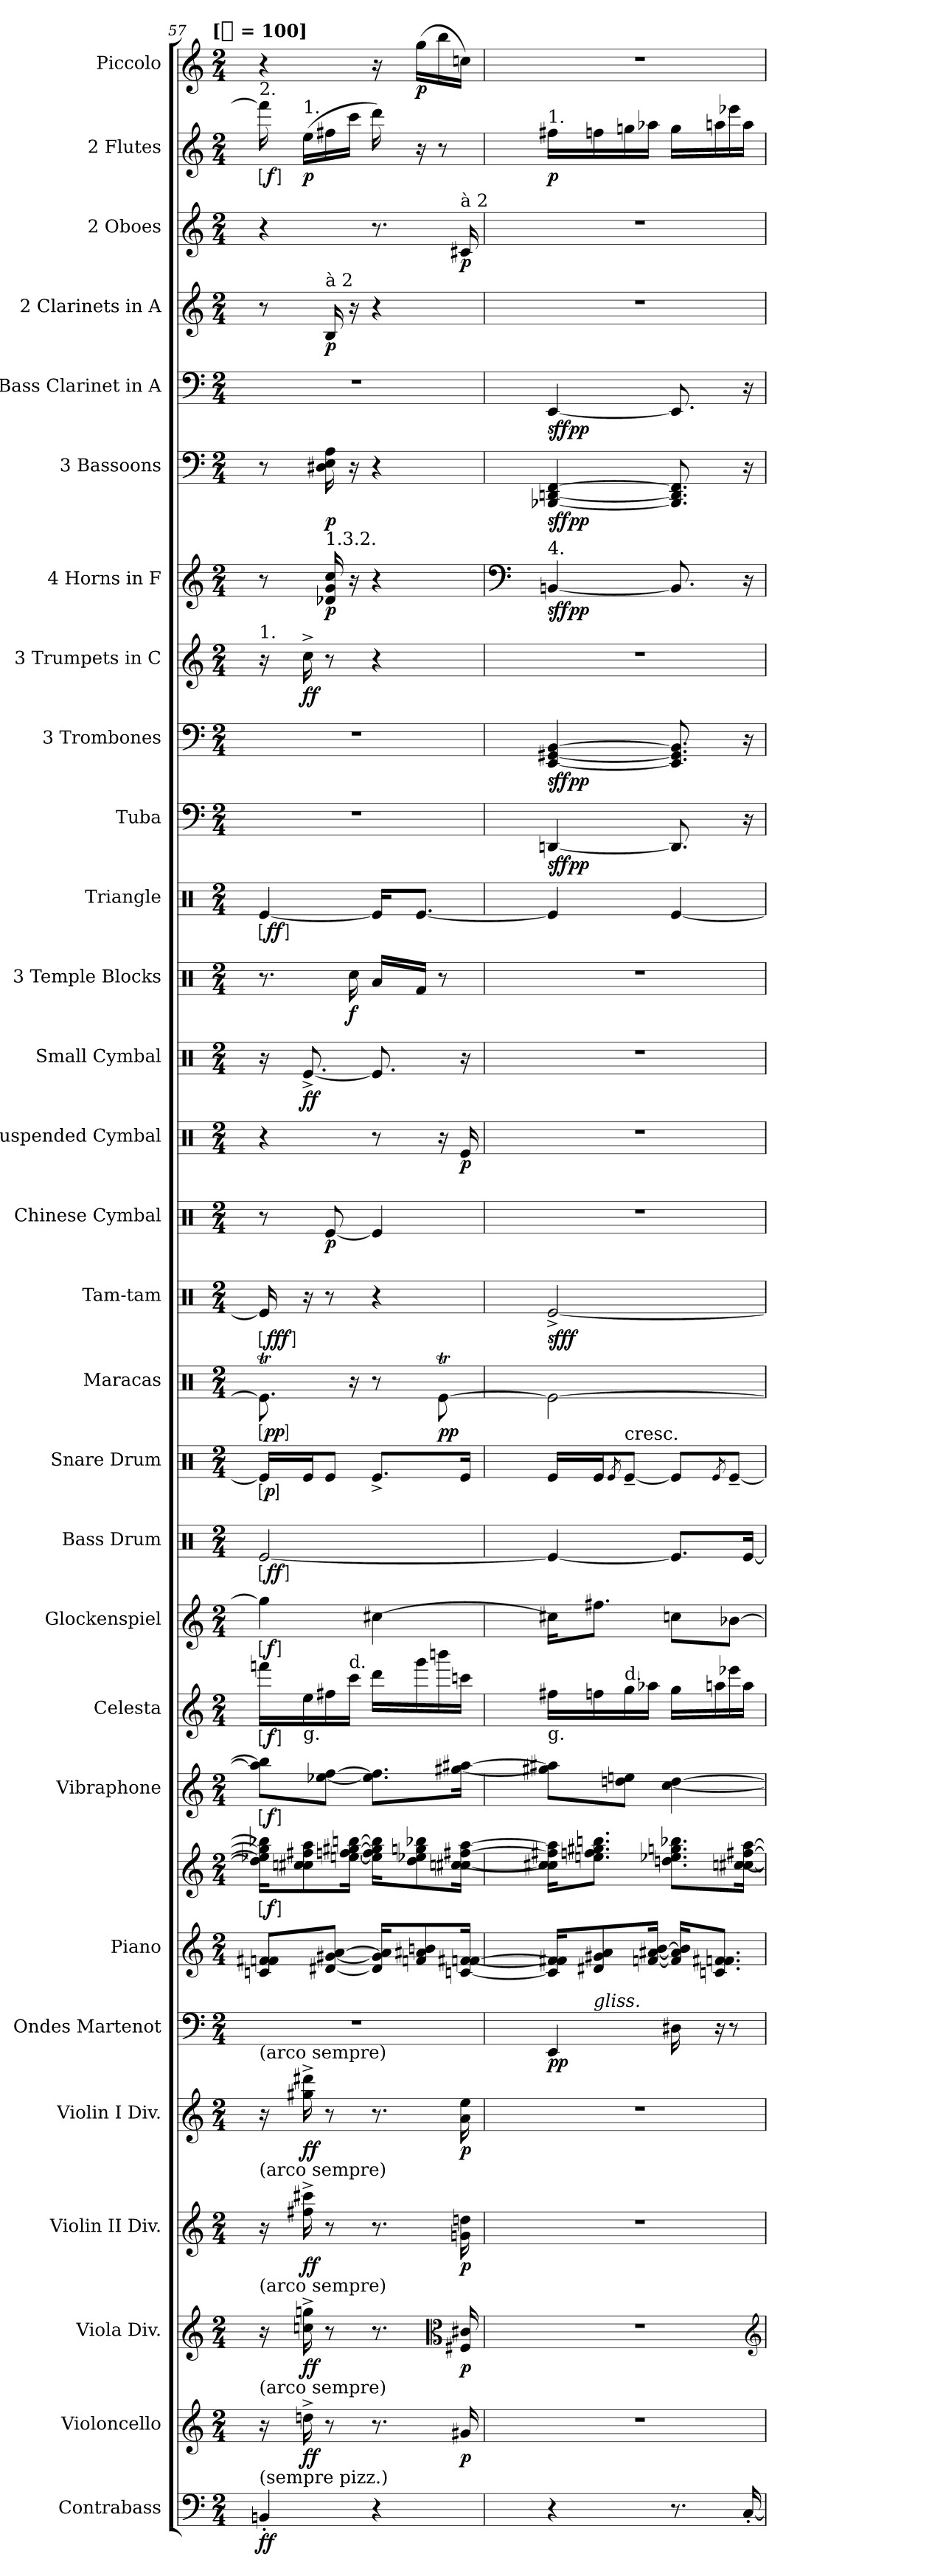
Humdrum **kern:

**kern	**dynam	**kern	**dynam	**kern	**dynam	**kern	**dynam	**kern	**dynam	**kern	**dynam	**kern	**kern	**dynam	**kern	**dynam	**kern	**dynam	**kern	**dynam	**kern	**dynam	**kern	**dynam	**kern	**dynam	**kern	**dynam	**kern	**dynam	**kern	**dynam	**kern	**dynam	**kern	**dynam	**kern	**dynam	**kern	**dynam	**kern	**dynam	**kern	**dynam	**kern	**dynam	**kern	**dynam	**kern	**dynam	**kern	**dynam	**kern	**dynam	**kern	**dynam	**kern	**dynam
*part29	*part29	*part28	*part28	*part27	*part27	*part26	*part26	*part25	*part25	*part24	*part24	*part23	*part23	*part23	*part22	*part22	*part21	*part21	*part20	*part20	*part19	*part19	*part18	*part18	*part17	*part17	*part16	*part16	*part15	*part15	*part14	*part14	*part13	*part13	*part12	*part12	*part11	*part11	*part10	*part10	*part9	*part9	*part8	*part8	*part7	*part7	*part6	*part6	*part5	*part5	*part4	*part4	*part3	*part3	*part2	*part2	*part1	*part1
*staff30	*staff30	*staff29	*staff29	*staff28	*staff28	*staff27	*staff27	*staff26	*staff26	*staff25	*staff25	*staff24	*staff23	*staff23/24	*staff22	*staff22	*staff21	*staff21	*staff20	*staff20	*staff19	*staff19	*staff18	*staff18	*staff17	*staff17	*staff16	*staff16	*staff15	*staff15	*staff14	*staff14	*staff13	*staff13	*staff12	*staff12	*staff11	*staff11	*staff10	*staff10	*staff9	*staff9	*staff8	*staff8	*staff7	*staff7	*staff6	*staff6	*staff5	*staff5	*staff4	*staff4	*staff3	*staff3	*staff2	*staff2	*staff1	*staff1
*I"Contrabass	*	*I"Violoncello	*	*I"Viola Div.	*	*I"Violin II Div.	*	*I"Violin I Div.	*	*I"Ondes Martenot	*	*I"Piano	*	*	*I"Vibraphone	*	*I"Celesta	*	*I"Glockenspiel	*	*I"Bass Drum	*	*I"Snare Drum	*	*I"Maracas	*	*I"Tam-tam	*	*I"Chinese Cymbal	*	*I"Suspended Cymbal	*	*I"Small Cymbal	*	*I"3 Temple Blocks	*	*I"Triangle	*	*I"Tuba	*	*I"3 Trombones	*	*I"3 Trumpets in C	*	*I"4 Horns in F	*	*I"3 Bassoons	*	*I"Bass Clarinet in A	*	*I"2 Clarinets in A	*	*I"2 Oboes	*	*I"2 Flutes	*	*I"Piccolo	*
*I'Cb.	*	*I'Vc.	*	*I'Vla.	*	*I'Vln. II	*	*I'Vln. I	*	*I'Ond.	*	*I'Pno	*	*	*I'Vib.	*	*I'Cel.	*	*I'Glock.	*	*I'B. D.	*	*I'S. D.	*	*I'Mrcs.	*	*I'T.-t.	*	*I'Cym.	*	*I'Cym.	*	*	*	*I'T. Bl.	*	*I'Tri.	*	*I'Tba.	*	*I'Tbn.	*	*	*	*I'Hn.	*	*I'Bsn.	*	*I'B. Cl.	*	*I'Cl.	*	*I'Ob.	*	*I'Fl.	*	*I'Picc.	*
*clefF4	*	*clefG2	*	*clefG2	*	*clefG2	*	*clefG2	*	*clefF4	*	*clefG2	*clefG2	*	*clefG2	*	*clefG2	*	*clefG2	*	*clefX	*	*clefX	*	*clefX	*	*clefX	*	*clefX	*	*clefX	*	*clefX	*	*clefX	*	*clefX	*	*clefF4	*	*clefF4	*	*clefG2	*	*clefG2	*	*clefF4	*	*clefF4	*	*clefG2	*	*clefG2	*	*clefG2	*	*clefG2	*
*ITrd7c12	*	*	*	*	*	*	*	*	*	*	*	*	*	*	*	*	*ITrd-7c-12	*	*ITrd-14c-24	*	*	*	*	*	*	*	*	*	*	*	*	*	*	*	*	*	*	*	*	*	*	*	*	*	*ITrd4c7	*	*	*	*ITrd2c3	*	*ITrd2c3	*	*	*	*	*	*ITrd-7c-12	*
*k[]	*	*k[]	*	*k[]	*	*k[]	*	*k[]	*	*k[]	*	*k[]	*k[]	*	*k[]	*	*k[]	*	*k[]	*	*k[]	*	*k[]	*	*k[]	*	*k[]	*	*k[]	*	*k[]	*	*k[]	*	*k[]	*	*k[]	*	*k[]	*	*k[]	*	*k[]	*	*k[b-]	*	*k[]	*	*k[f#c#g#]	*	*k[f#c#g#]	*	*k[]	*	*k[]	*	*k[]	*
!!LO:TX:omd:t=[[quarter] = 100]
*M2/4	*	*M2/4	*	*M2/4	*	*M2/4	*	*M2/4	*	*M2/4	*	*M2/4	*M2/4	*	*M2/4	*	*M2/4	*	*M2/4	*	*M2/4	*	*M2/4	*	*M2/4	*	*M2/4	*	*M2/4	*	*M2/4	*	*M2/4	*	*M2/4	*	*M2/4	*	*M2/4	*	*M2/4	*	*M2/4	*	*M2/4	*	*M2/4	*	*M2/4	*	*M2/4	*	*M2/4	*	*M2/4	*	*M2/4	*
*MM100	*	*MM100	*	*MM100	*	*MM100	*	*MM100	*	*MM100	*	*MM100	*MM100	*	*MM100	*	*MM100	*	*MM100	*	*MM100	*	*MM100	*	*MM100	*	*MM100	*	*MM100	*	*MM100	*	*MM100	*	*MM100	*	*MM100	*	*MM100	*	*MM100	*	*MM100	*	*MM100	*	*MM100	*	*MM100	*	*MM100	*	*MM100	*	*MM100	*	*MM100	*
=57	=57	=57	=57	=57	=57	=57	=57	=57	=57	=57	=57	=57	=57	=57	=57	=57	=57	=57	=57	=57	=57	=57	=57	=57	=57	=57	=57	=57	=57	=57	=57	=57	=57	=57	=57	=57	=57	=57	=57	=57	=57	=57	=57	=57	=57	=57	=57	=57	=57	=57	=57	=57	=57	=57	=57	=57	=57	=57
!	!	!	!	!	!	!	!	!	!	!	!	!	!	!	!	!	!	!	!	!	!	!	!	!	!	!	!	!	!	!	!	!	!	!	!	!	!	!	!	!	!	!	!	!	!	!	!	!	!	!	!	!	!	!	!LO:TX:a:t=2.	!	!	!
!	!	!	!	!	!	!	!	!	!	!	!	!	!	!	!	!	!	!	!	!	!	!	!	!	!	!	!	!	!	!	!	!	!	!	!	!	!	!	!	!	!	!	!LO:TX:a:t=1.	!	!	!	!	!	!	!	!	!	!	!	!	!	!	!
!	!	!	!	!	!	!	!	!LO:TX:a:t=(arco sempre)	!	!	!	!	!	!	!	!	!	!	!	!	!	!	!	!	!	!	!	!	!	!	!	!	!	!	!	!	!	!	!	!	!	!	!	!	!	!	!	!	!	!	!	!	!	!	!	!	!	!
!	!	!	!	!	!	!LO:TX:a:t=(arco sempre)	!	!	!	!	!	!	!	!	!	!	!	!	!	!	!	!	!	!	!	!	!	!	!	!	!	!	!	!	!	!	!	!	!	!	!	!	!	!	!	!	!	!	!	!	!	!	!	!	!	!	!	!
!	!	!	!	!LO:TX:a:t=(arco sempre)	!	!	!	!	!	!	!	!	!	!	!	!	!	!	!	!	!	!	!	!	!	!	!	!	!	!	!	!	!	!	!	!	!	!	!	!	!	!	!	!	!	!	!	!	!	!	!	!	!	!	!	!	!	!
!	!	!LO:TX:a:t=(arco sempre)	!	!	!	!	!	!	!	!	!	!	!	!	!	!	!	!	!	!	!	!	!	!	!	!	!	!	!	!	!	!	!	!	!	!	!	!	!	!	!	!	!	!	!	!	!	!	!	!	!	!	!	!	!	!	!	!
!LO:TX:a:t=(sempre pizz.)	!	!	!	!	!	!	!	!	!	!	!	!	!	!	!	!	!	!	!	!	!	!	!	!	!	!	!	!	!	!	!	!	!	!	!	!	!	!	!	!	!	!	!	!	!	!	!	!	!	!	!	!	!	!	!	!	!	!
!	!	!	!	!	!	!	!	!	!	!	!	!	!	!LO:DY:ed=brack	!	!LO:DY:ed=brack	!	!LO:DY:ed=brack	!	!LO:DY:ed=brack	!	!LO:DY:ed=brack	!	!LO:DY:ed=brack	!	!LO:DY:ed=brack	!	!LO:DY:ed=brack	!	!	!	!	!	!	!	!	!	!LO:DY:ed=brack	!	!	!	!	!	!	!	!	!	!	!	!	!	!	!	!	!	!LO:DY:ed=brack	!	!
4BBBn'	ff	16r	.	16r	.	16r	.	16r	.	2r	.	8cn 8fn 8f#XL	16dd] 16ee-X] 16gg] 16bb-X]KL	f	8aa] 8bb]L	f	16ffffnLL	f	4gggg]	f	[2Re/	ff	16Re/LL]	p	8.Ret\]	pp	16Re/]	fff	8r	.	4r	.	16r	.	8.r	.	[4Re/	ff	2r	.	2r	.	16r	.	8r	.	8r	.	2r	.	8r	.	4r	.	16fffn]	f	4r	.
!	!	!	!	!	!	!	!	!	!	!	!	!	!	!	!	!	!	!	!	!	!	!	!	!	!	!	!	!	!	!	!	!	!	!	!	!	!	!	!	!	!	!	!	!	!	!	!	!	!	!	!	!	!	!	!LO:TX:a:t=1.	!	!	!
!	!	!	!	!	!	!	!	!	!	!	!	!	!	!	!	!	!LO:TX:b:t=g.	!	!	!	!	!	!	!	!	!	!	!	!	!	!	!	!	!	!	!	!	!	!	!	!	!	!	!	!	!	!	!	!	!	!	!	!	!	!	!	!	!
.	.	16ddn^	ff	16ccn^ 16ggn^	ff	16ff#X^ 16ccc#X^	ff	16gg#X^ 16ddd#X^	ff	.	.	.	8ccn 8cc#X 8ff#X 8aa	.	.	.	16eee	.	.	.	.	.	16Re/J	.	.	.	16r	.	.	.	.	.	[8.Re^/	ff	.	.	.	.	.	.	.	.	16cc^	ff	.	.	.	.	.	.	.	.	.	.	(16eeiLL	p	.	.
!	!	!	!	!	!	!	!	!	!	!	!	!	!	!	!	!	!	!	!	!	!	!	!	!	!	!	!	!	!	!	!	!	!	!	!	!	!	!	!	!	!	!	!	!	!	!	!	!	!	!	!LO:TX:a:t=à 2	!	!	!	!	!	!	!
!	!	!	!	!	!	!	!	!	!	!	!	!	!	!	!	!	!	!	!	!	!	!	!	!	!	!	!	!	!	!	!	!	!	!	!	!	!	!	!	!	!	!	!	!	!LO:TX:a:t=1.3.2.	!	!	!	!	!	!	!	!	!	!	!	!	!
.	.	8r	.	8r	.	8r	.	8r	.	.	.	[8d#X [8g#X [8aJ	.	.	[8ee-X [8ffJ	.	16fff#X	.	.	.	.	.	8Re/J	.	.	.	8r	.	[8Re/	p	.	.	.	.	.	.	.	.	.	.	.	.	8r	.	16G-X 16c 16f	p	16D#X 16E 16A	p	.	.	16G#	p	.	.	16ff#X	.	.	.
!	!	!	!	!	!	!	!	!	!	!	!	!	!	!	!	!	!LO:TX:a:t=d.	!	!	!	!	!	!	!	!	!	!	!	!	!	!	!	!	!	!	!	!	!	!	!	!	!	!	!	!	!	!	!	!	!	!	!	!	!	!	!	!	!
.	.	.	.	.	.	.	.	.	.	.	.	.	[16een [16ffn [16gg#X [16bbnJk	.	.	.	16ccccJJ	.	.	.	.	.	.	.	16r	.	.	.	.	.	.	.	.	.	16Rcc\	f	.	.	.	.	.	.	.	.	16r	.	16r	.	.	.	16r	.	.	.	16cccJJ	.	.	.
4r	.	8.r	.	8.r	.	8.r	.	8.r	.	.	.	16d#] 16g#] 16a]KL	16ee] 16ff] 16gg#] 16bb]KL	.	8.ee-] 8.ff]L	.	16ddddLL	.	[4cccc#X	.	.	.	8.Re^/L	.	8r	.	4r	.	4Re/]	.	8r	.	8.Re/]	.	16Ra/LL	.	16Re/KL]	.	.	.	.	.	4r	.	4r	.	4r	.	.	.	4r	.	8.r	.	16ddd)	.	16r	.
.	.	.	.	.	.	.	.	.	.	.	.	8fn 8a#X 8bn	8dd 8ee-X 8ggn 8bb-X	.	.	.	16gggg	.	.	.	.	.	.	.	.	.	.	.	.	.	.	.	.	.	16Rf/JJ	.	[8.Re/J	.	.	.	.	.	.	.	.	.	.	.	.	.	.	.	.	.	16r	.	(16gggLL	p
.	.	.	.	.	.	.	.	.	.	.	.	.	.	.	.	.	16bbbbn	.	.	.	.	.	.	.	[8Ret\	pp	.	.	.	.	16r	.	.	.	8r	.	.	.	.	.	.	.	.	.	.	.	.	.	.	.	.	.	.	.	8r	.	16bbb	.
*	*	*	*	*clefC3	*	*	*	*	*	*	*	*	*	*	*	*	*	*	*	*	*	*	*	*	*	*	*	*	*	*	*	*	*	*	*	*	*	*	*	*	*	*	*	*	*	*	*	*	*	*	*	*	*	*	*	*	*	*
!	!	!	!	!	!	!	!	!	!	!	!	!	!	!	!	!	!	!	!	!	!	!	!	!	!	!	!	!	!	!	!	!	!	!	!	!	!	!	!	!	!	!	!	!	!	!	!	!	!	!	!	!	!LO:TX:a:t=à 2	!	!	!	!	!
.	.	16g#X	p	16F#X 16c#X	p	16gn 16ddn	p	16a 16ee	p	.	.	[16cn [16fn [16f#XJk	[16ccn [16cc#X [16ff#X [16aaJk	.	[16gg#X [16aa#XJk	.	16ccccnJJ	.	.	.	.	.	16Re/Jk	.	.	.	.	.	.	.	16Re/	p	16r	.	.	.	.	.	.	.	.	.	.	.	.	.	.	.	.	.	.	.	16c#X	p	.	.	16cccnJJ)	.
=58	=58	=58	=58	=58	=58	=58	=58	=58	=58	=58	=58	=58	=58	=58	=58	=58	=58	=58	=58	=58	=58	=58	=58	=58	=58	=58	=58	=58	=58	=58	=58	=58	=58	=58	=58	=58	=58	=58	=58	=58	=58	=58	=58	=58	=58	=58	=58	=58	=58	=58	=58	=58	=58	=58	=58	=58	=58	=58
*	*	*	*	*	*	*	*	*	*	*	*	*	*	*	*	*	*	*	*	*	*	*	*	*	*	*	*	*	*	*	*	*	*	*	*	*	*	*	*	*	*	*	*	*	*clefF4	*	*	*	*	*	*	*	*	*	*	*	*	*
!	!	!	!	!	!	!	!	!	!	!	!	!	!	!	!	!	!	!	!	!	!	!	!	!	!	!	!	!	!	!	!	!	!	!	!	!	!	!	!	!	!	!	!	!	!	!	!	!	!	!	!	!	!	!	!LO:TX:a:t=1.	!	!	!
!	!	!	!	!	!	!	!	!	!	!	!	!	!	!	!	!	!	!	!	!	!	!	!	!	!	!	!	!	!	!	!	!	!	!	!	!	!	!	!	!	!	!	!	!	!LO:TX:a:t=4.	!	!	!	!	!	!	!	!	!	!	!	!	!
!	!	!	!	!	!	!	!	!	!	!	!	!	!	!	!	!	!LO:TX:b:t=g.	!	!	!	!	!	!	!	!	!	!	!	!	!	!	!	!	!	!	!	!	!	!	!	!	!	!	!	!	!	!	!	!	!	!	!	!	!	!	!	!	!
*	*	*	*	*	*	*	*	*	*	*^	*	*	*	*	*	*	*	*	*	*	*	*	*	*	*	*	*	*	*	*	*	*	*	*	*	*	*	*	*	*	*	*	*	*	*	*	*	*	*	*	*	*	*	*	*	*	*	*
4r	.	2r	.	2r	.	2r	.	2r	.	4EE	16ryy	pp	16c] 16fn] 16f#X]KL	16ccn] 16cc#X] 16ff#X] 16aa]KL	.	8gg#X] 8aa#X]L	.	16fff#XLL	.	16cccc#XKL]	.	4Re/_	.	16Re/LL	.	2Re\_	.	[2Re^/	sfff	2r	.	2r	.	2r	.	2r	.	4Re/]	.	[4DDn	sffpp	[4EE [4GG#X [4BB	sffpp	2r	.	[4EEn	sffpp	[4BBB-X [4DDn [4FF	sffpp	[4CC#	sffpp	2r	.	2r	.	16ff#XLL	p	2r	.
!	!	!	!	!	!	!	!	!	!	!	!LO:TX:a:i:t=gliss.	!	!	!	!	!	!	!	!	!	!	!	!	!	!	!	!	!	!	!	!	!	!	!	!	!	!	!	!	!	!	!	!	!	!	!	!	!	!	!	!	!	!	!	!	!	!	!	!
.	.	.	.	.	.	.	.	.	.	.	4..ryy	.	8d#X 8g#X 8a	8.een 8.ffn 8.gg#X 8.bbnJ	.	.	.	16fffn	.	8.ffff#XJ	.	.	.	16Re/J	.	.	.	.	.	.	.	.	.	.	.	.	.	.	.	.	.	.	.	.	.	.	.	.	.	.	.	.	.	.	.	16ffn	.	.	.
.	.	.	.	.	.	.	.	.	.	.	.	.	.	.	.	.	.	.	.	.	.	.	.	8qRe/	.	.	.	.	.	.	.	.	.	.	.	.	.	.	.	.	.	.	.	.	.	.	.	.	.	.	.	.	.	.	.	.	.	.	.
!	!	!	!	!	!	!	!	!	!	!	!	!	!	!	!	!	!	!	!	!	!	!	!	!LO:TX:t=cresc.	!	!	!	!	!	!	!	!	!	!	!	!	!	!	!	!	!	!	!	!	!	!	!	!	!	!	!	!	!	!	!	!	!	!	!
!	!	!	!	!	!	!	!	!	!	!	!	!	!	!	!	!	!	!LO:TX:a:t=d.	!	!	!	!	!	!	!	!	!	!	!	!	!	!	!	!	!	!	!	!	!	!	!	!	!	!	!	!	!	!	!	!	!	!	!	!	!	!	!	!	!
.	.	.	.	.	.	.	.	.	.	.	.	.	.	.	.	8ddn 8eenJ	.	16ggg	.	.	.	.	.	[8Re~/J	.	.	.	.	.	.	.	.	.	.	.	.	.	.	.	.	.	.	.	.	.	.	.	.	.	.	.	.	.	.	.	16ggn	.	.	.
.	.	.	.	.	.	.	.	.	.	.	.	.	[16fn [16a#X [16bJk	.	.	.	.	16aaa-XJJ	.	.	.	.	.	.	.	.	.	.	.	.	.	.	.	.	.	.	.	.	.	.	.	.	.	.	.	.	.	.	.	.	.	.	.	.	.	16aa-XJJ	.	.	.
8.r	.	.	.	.	.	.	.	.	.	16D#X	.	.	16f] 16a#] 16b]KL	8.ddn 8.ee-X 8.ggn 8.bb-XL	.	[4cc [4dd	.	16gggLL	.	8ccccnL	.	8.Re/L]	.	8Re/L]	.	.	.	.	.	.	.	.	.	.	.	.	.	[4Re/	.	8.DD]	.	8.EE] 8.GG#] 8.BB]	.	.	.	8.EE]	.	8.BBB-] 8.DD] 8.FF]	.	8.CC#]	.	.	.	.	.	16ggLL	.	.	.
.	.	.	.	.	.	.	.	.	.	16r	.	.	8.cn 8.fn 8.f#XJ	.	.	.	.	16aaan	.	.	.	.	.	.	.	.	.	.	.	.	.	.	.	.	.	.	.	.	.	.	.	.	.	.	.	.	.	.	.	.	.	.	.	.	.	16aan	.	.	.
.	.	.	.	.	.	.	.	.	.	.	.	.	.	.	.	.	.	.	.	.	.	.	.	8qRe/	.	.	.	.	.	.	.	.	.	.	.	.	.	.	.	.	.	.	.	.	.	.	.	.	.	.	.	.	.	.	.	.	.	.	.
.	.	.	.	.	.	.	.	.	.	8r	.	.	.	.	.	.	.	16eeee-X	.	[8bbb-XJ	.	.	.	[8Re~/J	.	.	.	.	.	.	.	.	.	.	.	.	.	.	.	.	.	.	.	.	.	.	.	.	.	.	.	.	.	.	.	16eee-X	.	.	.
[16CC'	.	.	.	.	.	.	.	.	.	.	.	.	.	[16ccn [16cc#X [16ff#X [16aaJk	.	.	.	16aaaJJ	.	.	.	[16Re/Jk	.	.	.	.	.	.	.	.	.	.	.	.	.	.	.	.	.	16r	.	16r	.	.	.	16r	.	16r	.	16r	.	.	.	.	.	16aaJJ	.	.	.
*	*	*	*	*clefG2	*	*	*	*	*	*	*	*	*	*	*	*	*	*	*	*	*	*	*	*	*	*	*	*	*	*	*	*	*	*	*	*	*	*	*	*	*	*	*	*	*	*	*	*	*	*	*	*	*	*	*	*	*	*	*
*	*	*	*	*	*	*	*	*	*	*v	*v	*	*	*	*	*	*	*	*	*	*	*	*	*	*	*	*	*	*	*	*	*	*	*	*	*	*	*	*	*	*	*	*	*	*	*	*	*	*	*	*	*	*	*	*	*	*	*	*
=	=	=	=	=	=	=	=	=	=	=	=	=	=	=	=	=	=	=	=	=	=	=	=	=	=	=	=	=	=	=	=	=	=	=	=	=	=	=	=	=	=	=	=	=	=	=	=	=	=	=	=	=	=	=	=	=	=	=
*-	*-	*-	*-	*-	*-	*-	*-	*-	*-	*-	*-	*-	*-	*-	*-	*-	*-	*-	*-	*-	*-	*-	*-	*-	*-	*-	*-	*-	*-	*-	*-	*-	*-	*-	*-	*-	*-	*-	*-	*-	*-	*-	*-	*-	*-	*-	*-	*-	*-	*-	*-	*-	*-	*-	*-	*-	*-	*-
